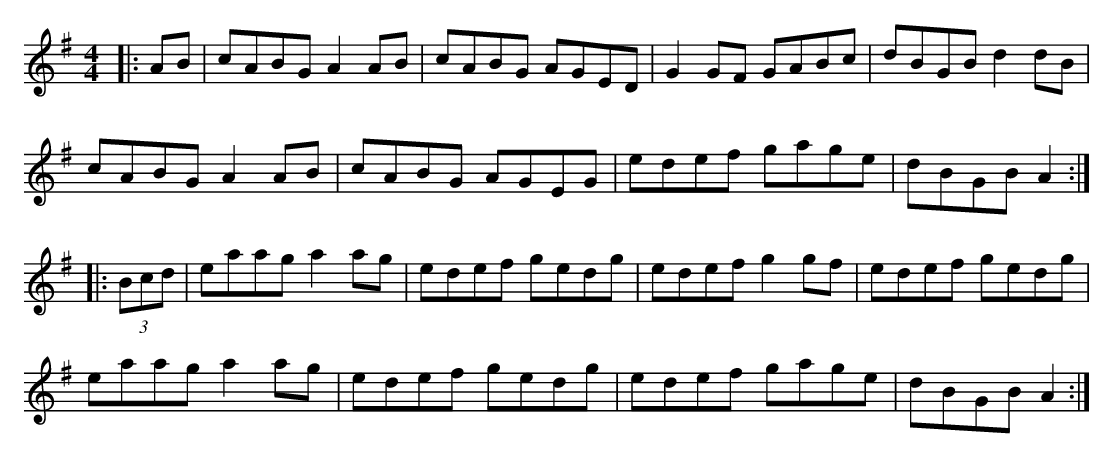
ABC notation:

X:1
M:4/4
K:Ador
|:AB|cABG A2 AB|cABG AGED|G2 GF GABc|dBGB d2 dB|
cABG A2 AB|cABG AGEG|edef gage|dBGB A2:|
|:(3Bcd|eaag a2 ag|edef gedg|edef g2 gf|edef gedg|
eaag a2 ag|edef gedg|edef gage|dBGB A2:|
